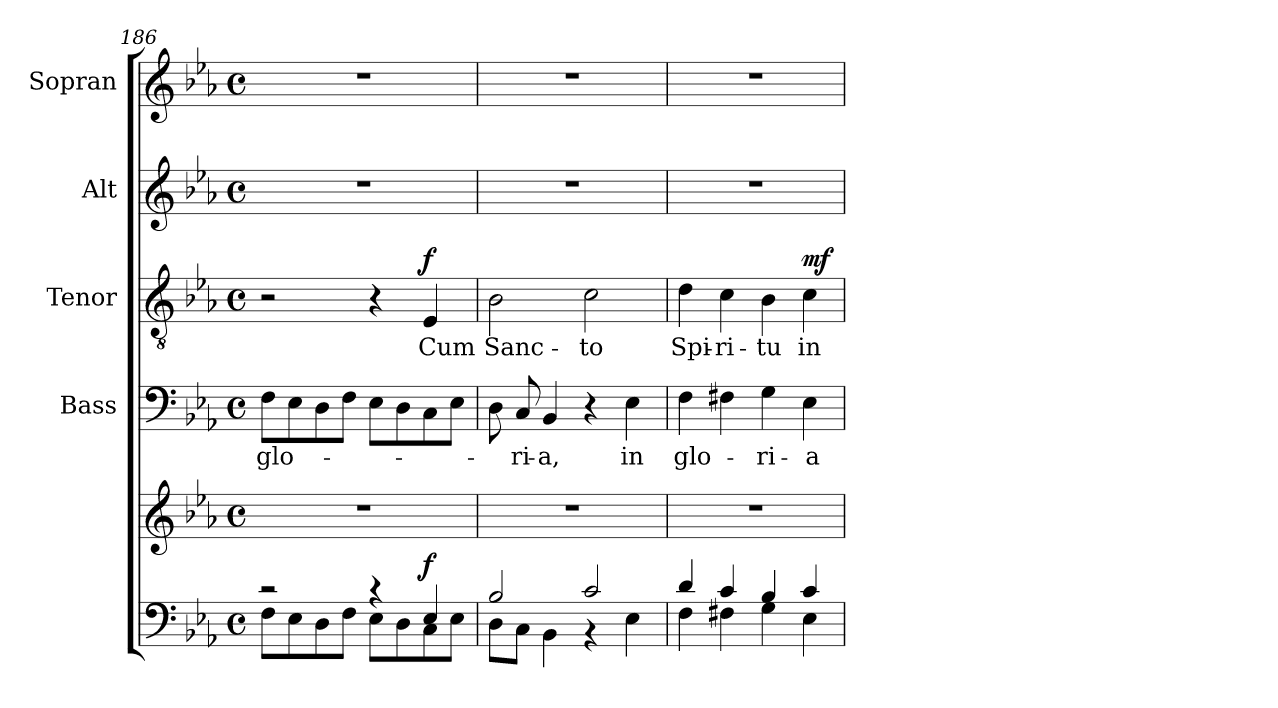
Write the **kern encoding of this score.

**kern	**kern	**dynam	**kern	**text	**kern	**text	**dynam	**kern	**kern
*part5	*part5	*part5	*part4	*part4	*part3	*part3	*part3	*part2	*part1
*staff6	*staff5	*staff5/6	*staff4	*staff4	*staff3	*staff3	*staff3	*staff2	*staff1
*	*	*	*I"Bass	*	*I"Tenor	*	*	*I"Alt	*I"Sopran
*	*	*	*I'B.	*	*I'T.	*	*	*I'A.	*I'S.
*clefF4	*clefG2	*	*clefF4	*	*clefGv2	*	*	*clefG2	*clefG2
*k[b-e-a-]	*k[b-e-a-]	*	*k[b-e-a-]	*	*k[b-e-a-]	*	*	*k[b-e-a-]	*k[b-e-a-]
*E-:	*E-:	*	*E-:	*	*E-:	*	*	*E-:	*E-:
*M4/4	*M4/4	*	*M4/4	*	*M4/4	*	*	*M4/4	*M4/4
*met(c)	*met(c)	*	*met(c)	*	*met(c)	*	*	*met(c)	*met(c)
=186	=186	=186	=186	=186	=186	=186	=186	=186	=186
*^	*	*	*	*	*	*	*	*	*
!	!	!	!	!	!LO:LY:b	!	!	!	!	!
2rc	8F\L	1r	.	8F\L	glo-	2r	.	.	1r	1r
.	8E-\	.	.	8E-\	.	.	.	.	.	.
.	8D\	.	.	8D\	.	.	.	.	.	.
.	8F\J	.	.	8F\J	.	.	.	.	.	.
4rc	8E-\L	.	.	8E-\L	.	4r	.	.	.	.
.	8D\	.	.	8D\	.	.	.	.	.	.
!	!	!	!LO:DY:a=2	!	!	!	!LO:LY:b	!LO:DY:a	!	!
4E-/	8C\	.	f	8C\	.	4E-/	Cum	f	.	.
.	8E-\J	.	.	8E-\J	.	.	.	.	.	.
=187	=187	=187	=187	=187	=187	=187	=187	=187	=187	=187
!	!	!	!	!	!	!	!LO:LY:b	!	!	!
2B-/	8D\L	1r	.	8D\	.	2B-\	Sanc-	.	1r	1r
!	!	!	!	!	!LO:LY:b	!	!	!	!	!
.	8C\J	.	.	8C/	-ri-	.	.	.	.	.
!	!	!	!	!	!LO:LY:b	!	!	!	!	!
.	4BB-\	.	.	4BB-/	-a,	.	.	.	.	.
!	!	!	!	!	!	!	!LO:LY:b	!	!	!
2c/	4r	.	.	4r	.	2c\	-to	.	.	.
!	!	!	!	!	!LO:LY:b	!	!	!	!	!
.	4E-\	.	.	4E-\	in	.	.	.	.	.
=188	=188	=188	=188	=188	=188	=188	=188	=188	=188	=188
!	!	!	!	!	!LO:LY:b	!	!LO:LY:b	!	!	!
4d/	4F\	1r	.	4F\	glo-	4d\	Spi-	.	1r	1r
!	!	!	!	!	!	!	!LO:LY:b	!	!	!
4c/	4F#X\	.	.	4F#X\	.	4c\	-ri-	.	.	.
!	!	!	!	!	!LO:LY:b	!	!LO:LY:b	!	!	!
4B-/	4G\	.	.	4G\	-ri-	4B-\	-tu	.	.	.
!	!	!	!	!	!LO:LY:b	!	!LO:LY:b	!LO:DY:a	!	!
4c/	4E-\	.	.	4E-\	-a	4c\	in	mf	.	.
*v	*v	*	*	*	*	*	*	*	*	*
=	=	=	=	=	=	=	=	=	=
*-	*-	*-	*-	*-	*-	*-	*-	*-	*-
